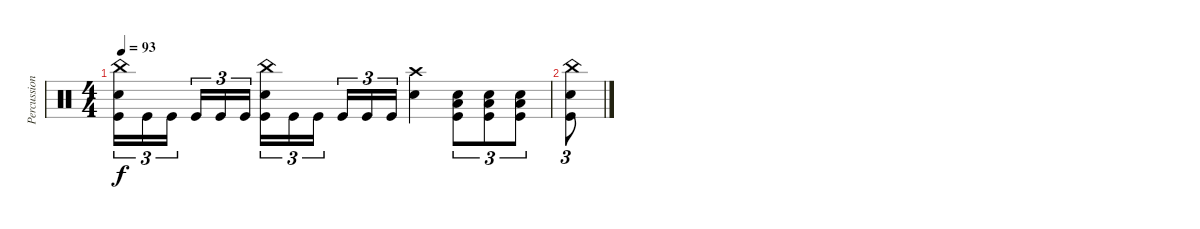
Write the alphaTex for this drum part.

\track ("Percussion" "Percussion") {instrument percussion}
\staff {score}
\articulation defaults
\ts (4 4)
\tempo 93
\clef neutral
\ks c
("China (hit)" "Snare (hit) 2" "Kick (hit)").16{tu (3 2) dy f} "Kick (hit)".16{tu (3 2)} "Kick (hit)".16{tu (3 2) beam splitsecondary} "Kick (hit)".16{tu (3 2)} "Kick (hit)".16{tu (3 2)} "Kick (hit)".16{tu (3 2)} ("China (hit)" "Snare (hit) 2" "Kick (hit)").16{tu (3 2)} "Kick (hit)".16{tu (3 2)} "Kick (hit)".16{tu (3 2) beam splitsecondary} "Kick (hit)".16{tu (3 2)} "Kick (hit)".16{tu (3 2)} "Kick (hit)".16{tu (3 2)} ("Crash high (hit)" "Snare (hit) 2").4 ("Low Floor Tom (hit)" "Snare (hit) 2" "Kick (hit)").8{tu (3 2)} ("Low Floor Tom (hit)" "Snare (hit) 2" "Kick (hit)").8{tu (3 2)} ("Low Floor Tom (hit)" "Snare (hit) 2" "Kick (hit)").8{tu (3 2)} |
("China (hit)" "Snare (hit) 2" "Kick (hit)").8{tu (3 2)}
